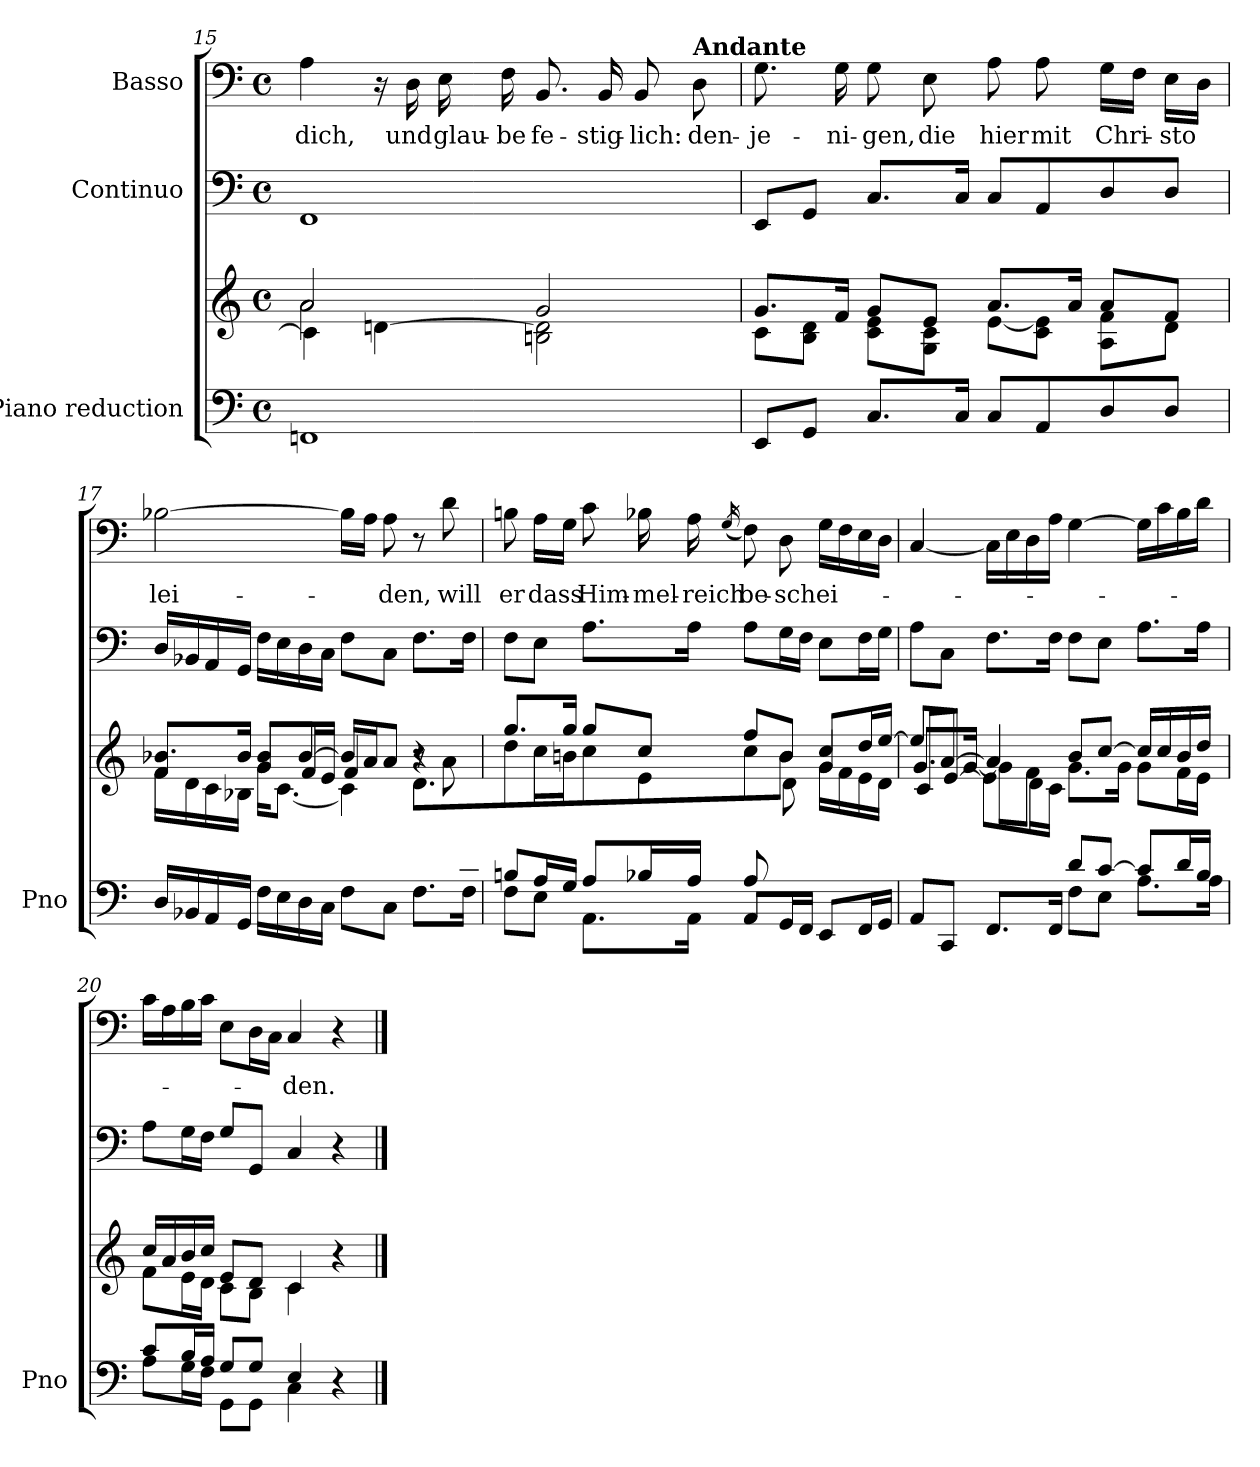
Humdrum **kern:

**kern	**kern	**kern	**kern	**text
*part3	*part3	*part2	*part1	*part1
*staff4	*staff3	*staff2	*staff1	*staff1
*I"Piano reduction	*	*I"Continuo	*I"Basso	*
*I'Pno	*	*	*	*
!!LO:LB:g=z
*clefF4	*clefG2	*clefF4	*clefF4	*
*k[]	*k[]	*k[]	*k[]	*
*M4/4	*M4/4	*M4/4	*M4/4	*
*met(c)	*met(c)	*met(c)	*met(c)	*
=15	=15	=15	=15	=15
*	*^	*	*	*
*	*	*^	*	*	*
!	!	!	!	!	!	!LO:LY:b
1FFn	2a/	2a\	4c\]	1FF	4A\	dich,
.	.	.	[4dn\	.	16r	.
!	!	!	!	!	!	!LO:LY:b
.	.	.	.	.	16D\	und
!	!	!	!	!	!	!LO:LY:b
.	.	.	.	.	16E\	glau-
!	!	!	!	!	!	!LO:LY:b
.	.	.	.	.	16F\	-be
!	!	!	!	!	!	!LO:LY:b
.	2g/	2Bn\ 2d\]	2ryy	.	8.BB/	fe-
!	!	!	!	!	!	!LO:LY:b
.	.	.	.	.	16BB/	-stig-
!	!	!	!	!	!	!LO:LY:b
.	.	.	.	.	8BB/	-lich:
!	!	!	!	!	!LO:TX:a:B:t=Andante	!
!	!	!	!	!	!	!LO:LY:b
.	.	.	.	.	8D\	den-
*	*	*v	*v	*	*	*
=16	=16	=16	=16	=16	=16
!	!	!	!	!	!LO:LY:b
8EE/L	8.g/L	8c\L	8EE/L	8.G\	-je-
8GG/J	.	8B\ 8d\J	8GG/J	.	.
!	!	!	!	!	!LO:LY:b
.	16f/Jk	.	.	16G\	-ni-
!	!	!	!	!	!LO:LY:b
8.C/L	8g/L	8c\ 8e\L	8.C/L	8G\	-gen,
!	!	!	!	!	!LO:LY:b
.	8e/J	8G\ 8c\J	.	8E\	die
16C/Jk	.	.	16C/Jk	.	.
!	!	!	!	!	!LO:LY:b
8C/L	8.a/L	[8e\L	8C/L	8A\	hier
!	!	!	!	!	!LO:LY:b
8AA/	.	8c\ 8e\]J	8AA/	8A\	mit
.	16a/Jk	.	.	.	.
!	!	!	!	!	!LO:LY:b
8D/	8a/L	8A\ 8f\L	8D/	16G\LL	Chri-
.	.	.	.	16F\JJ	.
!	!	!	!	!	!LO:LY:b
8D/J	8f/J	8d\J	8D/J	16E\LL	-sto
.	.	.	.	16D\JJ	.
=17	=17	=17	=17	=17	=17
*^	*	*^	*	*	*
!	!	!	!	!	!	!	!LO:LY:b
2...ryy	16D/LL	8.b-X/L	16f\LL	4f/	16D/LL	[2B-X\	lei-
.	16BB-X/	.	16d\	.	16BB-X/	.	.
.	16AA/	.	16c\	.	16AA/	.	.
.	16GG/JJ	16b-/Jk	16B-X\JJ	.	16GG/JJ	.	.
.	16F\LL	8b-/L	16g\KL	8g/L	16F\LL	.	.
.	16E\	.	[<8.c\J	.	16E\	.	.
.	16D\	[<8b-/J	.	16f/L	16D\	.	.
.	16C\JJ	.	.	16e/JJ	16C\JJ	.	.
.	8F\L	16b-/LL]	4c\]	4f/	8F\L	16B-\LL]	.
.	.	16a/J	.	.	.	16A\JJ	.
!	!	!	!	!	!	!	!LO:LY:b
.	8C\J	8a/J	.	.	8C\J	8A\	-den,
.	8.F\L	4r	8.d\L	8r	8.F\L	8r	.
!	!	!	!	!	!	!	!LO:LY:b
.	.	.	.	8a\	.	8d\	will
16c/Jk	16F\Jk	.	16ryy	.	16F\Jk	.	.
=18	=18	=18	=18	=18	=18	=18	=18
!	!	!	!	!	!	!	!LO:LY:b
8Bn/L	8F\L	8.gg/L	8dd\L	8ryy	8F\L	8Bn\	er
!	!	!	!	!	!	!	!LO:LY:b
*	*	*	*v	*v	*	*	*
16A/L	8E\J	.	16cc\L	8E\J	16A\LL	dass
16G/JJ	.	16gg/Jk	16bn\JJ	.	16G\JJ	.
!	!	!	!	!	!	!LO:LY:b
8A/L	8.AA\L	8gg/L	8cc\L	8.A\L	8c\	Him-
!	!	!	!	!	!	!LO:LY:b
16B-X/L	.	8cc/J	8e\J	.	16B-X\	-mel-
!	!	!	!	!	!	!LO:LY:b
16A/JJ	16AA\Jk	.	.	16A\Jk	16A\	-reich
.	.	.	.	.	(16qG/	.
!	!	!	!	!	!	!LO:LY:b
8A/L	8AA/L	8ff/L	8cc\L	8A\L	8F\)	be-
*	*	*	*^	*	*	*
!	!	!	!	!	!	!	!LO:LY:b
4.ryy	16GG/L	8b/J	8b\J	8d\J	16G\L	8D\	-schei-
.	16FF/JJ	.	.	.	16F\JJ	.	.
.	8EE/L	8cc/L	16g\LL	4g/	8E\L	16G\LL	.
.	.	.	16f\	.	.	16F\	.
.	16FF/L	16dd/L	16e\	.	16F\L	16E\	.
.	16GG/JJ	[16ee/JJ	16d\JJ	.	16G\JJ	16D\JJ	.
!!LO:LB:g=z
=19	=19	=19	=19	=19	=19	=19	=19
2ryy	8AA/L	8ee/L]	8.g/L	8c/L	8A\L	[4C/	.
.	8CC/J	[8a/J	.	[8e/J	8C\J	.	.
.	.	.	[<16g/Jk	.	.	.	.
.	8.FF/L	4a/]	8g\L]	8e\L]	8.F\L	16C\LL]	.
.	.	.	.	.	.	16E\	.
.	.	.	8f\J	16d\L	.	16D\	.
.	16FF/Jk	.	.	16c\JJ	16F\Jk	16A\JJ	.
8d/L	8F\L	8b/L	8.g\L	2ryy	8F\L	[4G\	.
[8c/J	8E\J	[8cc/J	.	.	8E\J	.	.
.	.	.	16g\Jk	.	.	.	.
8c/L]	8.A\L	16cc/LL]	8g\L	.	8.A\L	16G\LL]	.
.	.	16cc/	.	.	.	16c\	.
16d/L	.	16b/	16f\L	.	.	16B\	.
16B/JJ	16A\Jk	16dd/JJ	16e\JJ	.	16A\Jk	16d\JJ	.
*	*	*	*v	*v	*	*	*
=20	=20	=20	=20	=20	=20	=20
8c/L	8A\L	16cc/LL	8f\L	8A\L	16c\LL	.
.	.	16a/	.	.	16A\	.
16B/L	16G\L	16b/	16e\L	16G\L	16B\	.
16A/JJ	16F\JJ	16cc/JJ	16d\JJ	16F\JJ	16c\JJ	.
8G/L	8GG\L	8e/L	8c\L	8G/L	8E\L	.
8G/J	8GG\J	8d/J	8B\J	8GG/J	16D\L	.
.	.	.	.	.	16C\JJ	.
!	!	!	!	!	!	!LO:LY:b
4E/	4C\	4c/	4c\	4C/	4C/	-den.
4r	4ryy	4r	4ryy	4r	4r	.
*v	*v	*	*	*	*	*
*	*v	*v	*	*	*
==	==	==	==	==
*-	*-	*-	*-	*-
